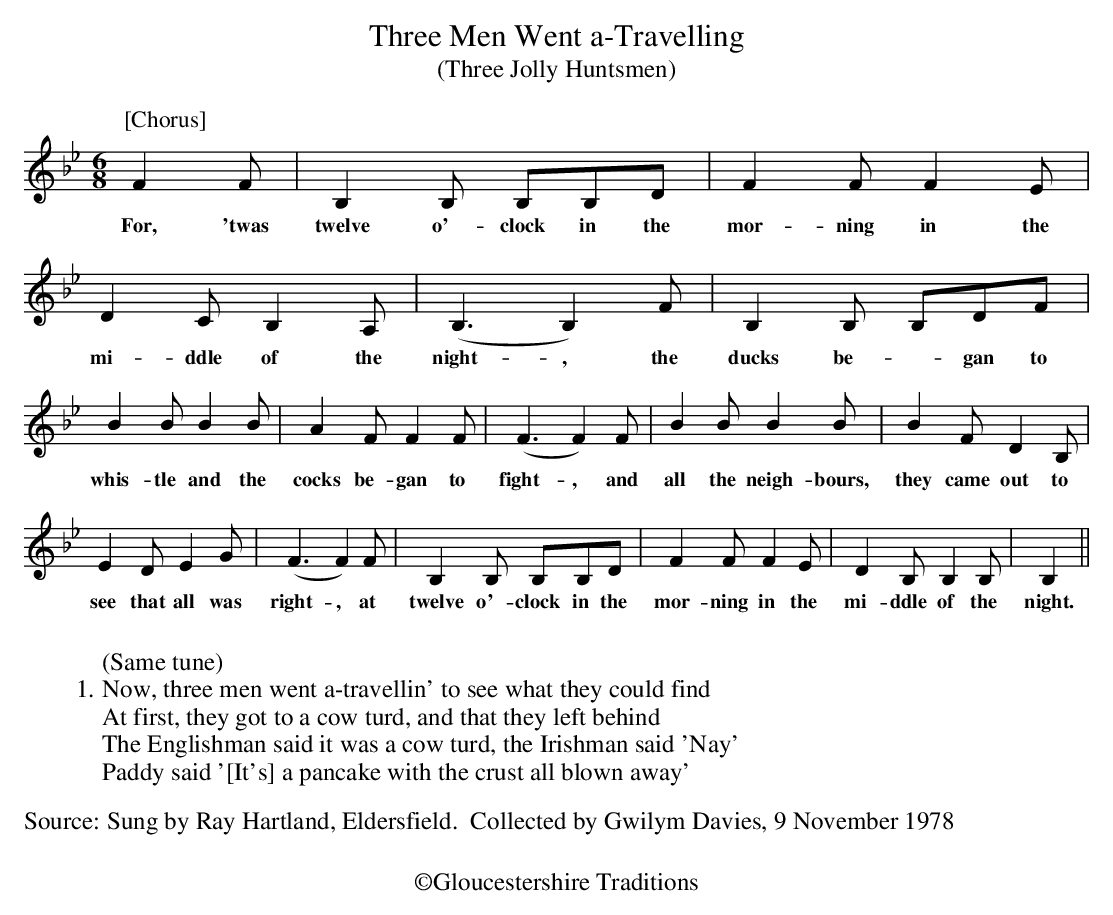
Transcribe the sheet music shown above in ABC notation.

X:1
T:Three Men Went a-Travelling
T:(Three Jolly Huntsmen)
M:6/8
L:1/4
K:Bbmaj
P:[Chorus]
FF/2|B,B,/2 B,/2B,/2D/2|FF/2 FE/2|DC/2B,A,/2|(B,>B,2) F/2|B,B,/2 B,/2D/2F/2|
w:For, 'twas twelve o'-clock in the mor-ning in the mi-ddle of the night-, the ducks be--gan to
BB/2B B/|AF/2 FF/2|(F>F2)F/2|BB/2BB/2|BF/2DB,/2|
w:whis-tle and the cocks be-gan to fight-, and all the neigh-bours, they came out to
ED/2EG/2|(F>F2)F/2|B,B,/2 B,/2B,/2D/2|FF/2 FE/2|DB,/2B,B,/2|B,>||
w:see that all was right-, at twelve o'-clock in the mor-ning in the mi-ddle of the night.
w:
W:
W:(Same tune)
W:1.Now, three men went a-travellin' to see what they could find
W:At first, they got to a cow turd, and that they left behind
W:The Englishman said it was a cow turd, the Irishman said 'Nay'
W:Paddy said '[It's] a pancake with the crust all blown away'
W:
